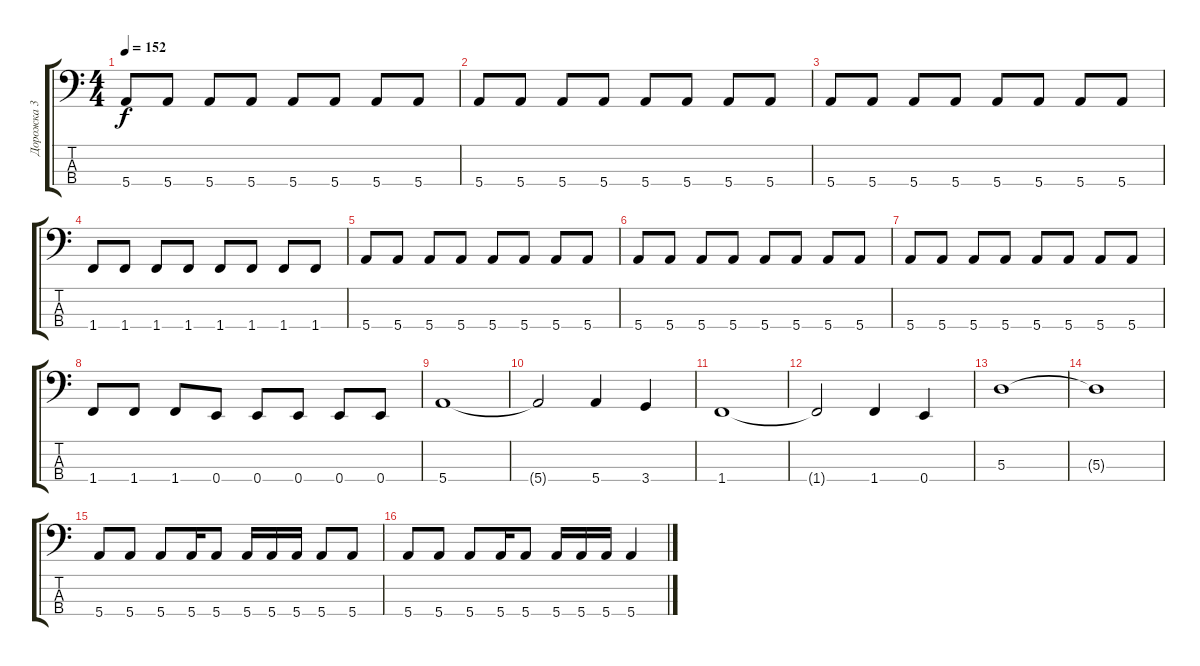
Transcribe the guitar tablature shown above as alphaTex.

\track ("Дорожка 3" "Дорожка 3") {instrument electricbassfinger}
\staff {score tabs}
\tuning (G2 D2 A1 E1) {hide}
\ts (4 4)
\tempo 152
\clef f4
\ks c
5.4.8{dy f} 5.4.8 5.4.8 5.4.8 5.4.8 5.4.8 5.4.8 5.4.8 |
5.4.8 5.4.8 5.4.8 5.4.8 5.4.8 5.4.8 5.4.8 5.4.8 |
5.4.8 5.4.8 5.4.8 5.4.8 5.4.8 5.4.8 5.4.8 5.4.8 |
1.4.8 1.4.8 1.4.8 1.4.8 1.4.8 1.4.8 1.4.8 1.4.8 |
5.4.8 5.4.8 5.4.8 5.4.8 5.4.8 5.4.8 5.4.8 5.4.8 |
5.4.8 5.4.8 5.4.8 5.4.8 5.4.8 5.4.8 5.4.8 5.4.8 |
5.4.8 5.4.8 5.4.8 5.4.8 5.4.8 5.4.8 5.4.8 5.4.8 |
1.4.8 1.4.8 1.4.8 0.4.8 0.4.8 0.4.8 0.4.8 0.4.8 |
5.4.1 |
5.4{t}.2 5.4.4 3.4.4 |
1.4.1 |
1.4{t}.2 1.4.4 0.4.4 |
5.3.1 |
5.3{t}.1 |
5.4.8 5.4.8 5.4.8 5.4.16 5.4.8 5.4.16 5.4.16 5.4.16 5.4.8 5.4.8 |
5.4.8 5.4.8 5.4.8 5.4.16 5.4.8 5.4.16 5.4.16 5.4.16 5.4.4
